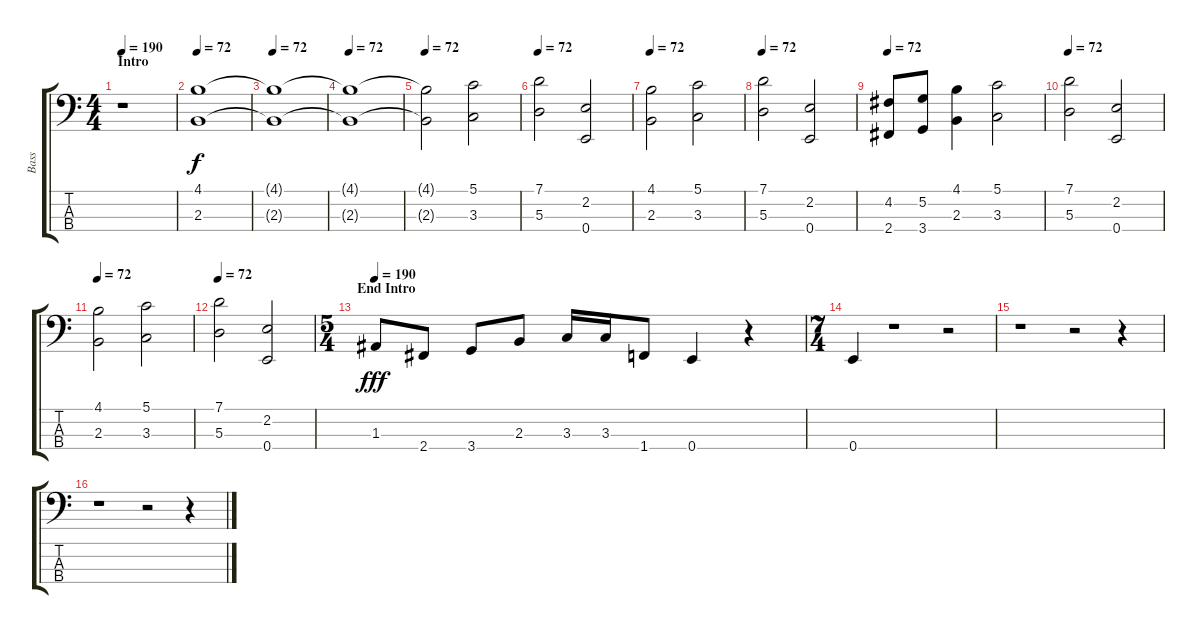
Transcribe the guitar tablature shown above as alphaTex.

\track ("Bass" "Bass") {instrument electricbasspick}
\staff {score tabs}
\tuning (G2 D2 A1 E1) {hide}
\ts (4 4)
\section ("" "Intro")
\tempo 190
\tempo 72
\tempo 71
\tempo 190
\clef f4
\ks c
r.1{dy f volume 0 instrument distortionguitar} |
\tempo 72
(4.1 2.3).1{volume 4} |
\tempo 72
(4.1{t} 2.3{t}).1{volume 8} |
\tempo 72
(4.1{t} 2.3{t}).1 |
\tempo 72
(4.1{t} 2.3{t}).2{volume 10 instrument distortionguitar} (5.1 3.3).2 |
\tempo 72
(7.1 5.3).2 (2.2 0.4).2 |
\tempo 72
(4.1 2.3).2{volume 12 instrument distortionguitar} (5.1 3.3).2 |
\tempo 72
(7.1 5.3).2 (2.2 0.4).2 |
\tempo 72
(4.2 2.4).8{volume 14 instrument distortionguitar} (5.2 3.4).8 (4.1 2.3).4 (5.1 3.3).2 |
\tempo 72
(7.1 5.3).2 (2.2 0.4).2 |
\tempo 72
(4.1 2.3).2{volume 16 instrument distortionguitar} (5.1 3.3).2 |
\tempo 72
(7.1 5.3).2 (2.2 0.4).2 |
\ts (5 4)
\section ("" "End Intro")
\tempo 190
1.3.8{dy fff volume 12 instrument electricbasspick} 2.4.8 3.4.8 2.3.8 3.3.16 3.3.16 1.4.8 0.4.4 r.4 |
\ts (7 4)
0.4.4 r.1 r.2 |
r.1 r.2 r.4 |
r.1 r.2 r.4
